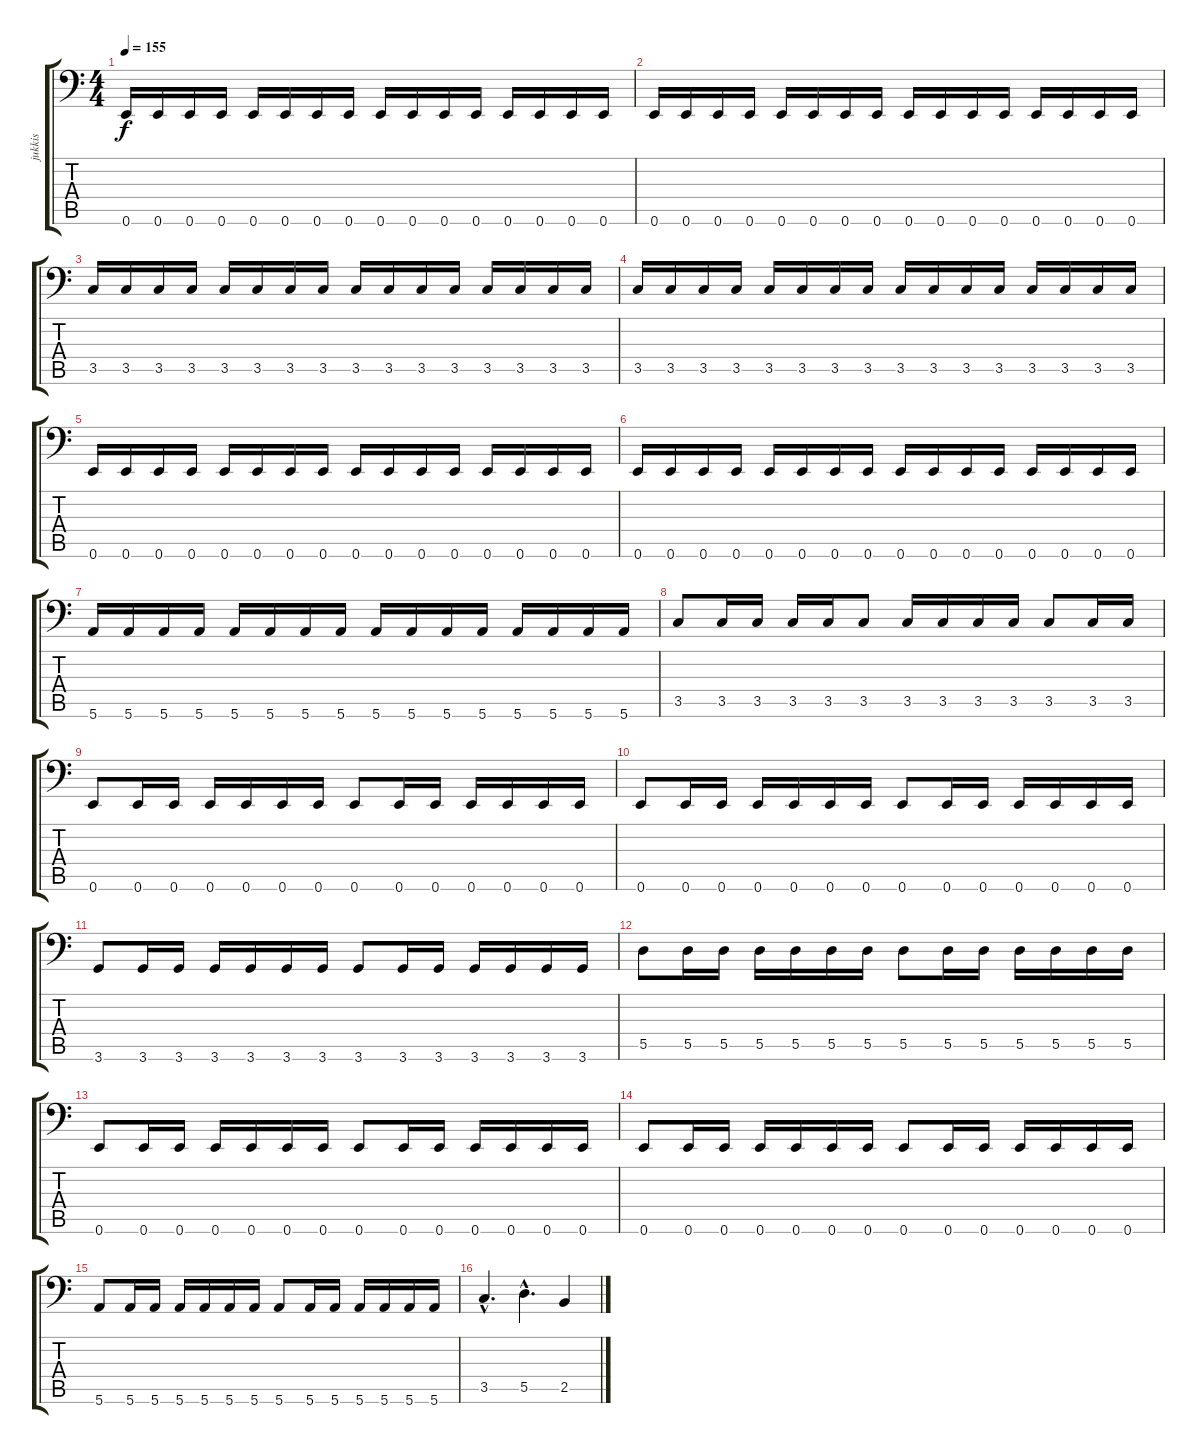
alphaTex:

\track ("jukkis" "jukkis") {instrument electricbassfinger}
\staff {score tabs}
\tuning (E3 B2 G2 D2 A1 E1) {hide}
\ts (4 4)
\tempo 155
\clef f4
\ks c
0.6.16{dy f} 0.6.16 0.6.16 0.6.16 0.6.16 0.6.16 0.6.16 0.6.16 0.6.16 0.6.16 0.6.16 0.6.16 0.6.16 0.6.16 0.6.16 0.6.16 |
0.6.16 0.6.16 0.6.16 0.6.16 0.6.16 0.6.16 0.6.16 0.6.16 0.6.16 0.6.16 0.6.16 0.6.16 0.6.16 0.6.16 0.6.16 0.6.16 |
3.5.16 3.5.16 3.5.16 3.5.16 3.5.16 3.5.16 3.5.16 3.5.16 3.5.16 3.5.16 3.5.16 3.5.16 3.5.16 3.5.16 3.5.16 3.5.16 |
3.5.16 3.5.16 3.5.16 3.5.16 3.5.16 3.5.16 3.5.16 3.5.16 3.5.16 3.5.16 3.5.16 3.5.16 3.5.16 3.5.16 3.5.16 3.5.16 |
0.6.16 0.6.16 0.6.16 0.6.16 0.6.16 0.6.16 0.6.16 0.6.16 0.6.16 0.6.16 0.6.16 0.6.16 0.6.16 0.6.16 0.6.16 0.6.16 |
0.6.16 0.6.16 0.6.16 0.6.16 0.6.16 0.6.16 0.6.16 0.6.16 0.6.16 0.6.16 0.6.16 0.6.16 0.6.16 0.6.16 0.6.16 0.6.16 |
5.6.16 5.6.16 5.6.16 5.6.16 5.6.16 5.6.16 5.6.16 5.6.16 5.6.16 5.6.16 5.6.16 5.6.16 5.6.16 5.6.16 5.6.16 5.6.16 |
3.5.8 3.5.16 3.5.16 3.5.16 3.5.16 3.5.8 3.5.16 3.5.16 3.5.16 3.5.16 3.5.8 3.5.16 3.5.16 |
0.6.8 0.6.16 0.6.16 0.6.16 0.6.16 0.6.16 0.6.16 0.6.8 0.6.16 0.6.16 0.6.16 0.6.16 0.6.16 0.6.16 |
0.6.8 0.6.16 0.6.16 0.6.16 0.6.16 0.6.16 0.6.16 0.6.8 0.6.16 0.6.16 0.6.16 0.6.16 0.6.16 0.6.16 |
3.6.8 3.6.16 3.6.16 3.6.16 3.6.16 3.6.16 3.6.16 3.6.8 3.6.16 3.6.16 3.6.16 3.6.16 3.6.16 3.6.16 |
5.5.8 5.5.16 5.5.16 5.5.16 5.5.16 5.5.16 5.5.16 5.5.8 5.5.16 5.5.16 5.5.16 5.5.16 5.5.16 5.5.16 |
0.6.8 0.6.16 0.6.16 0.6.16 0.6.16 0.6.16 0.6.16 0.6.8 0.6.16 0.6.16 0.6.16 0.6.16 0.6.16 0.6.16 |
0.6.8 0.6.16 0.6.16 0.6.16 0.6.16 0.6.16 0.6.16 0.6.8 0.6.16 0.6.16 0.6.16 0.6.16 0.6.16 0.6.16 |
5.6.8 5.6.16 5.6.16 5.6.16 5.6.16 5.6.16 5.6.16 5.6.8 5.6.16 5.6.16 5.6.16 5.6.16 5.6.16 5.6.16 |
3.5{hac}.4{d} 5.5{hac}.4{d} 2.5.4
